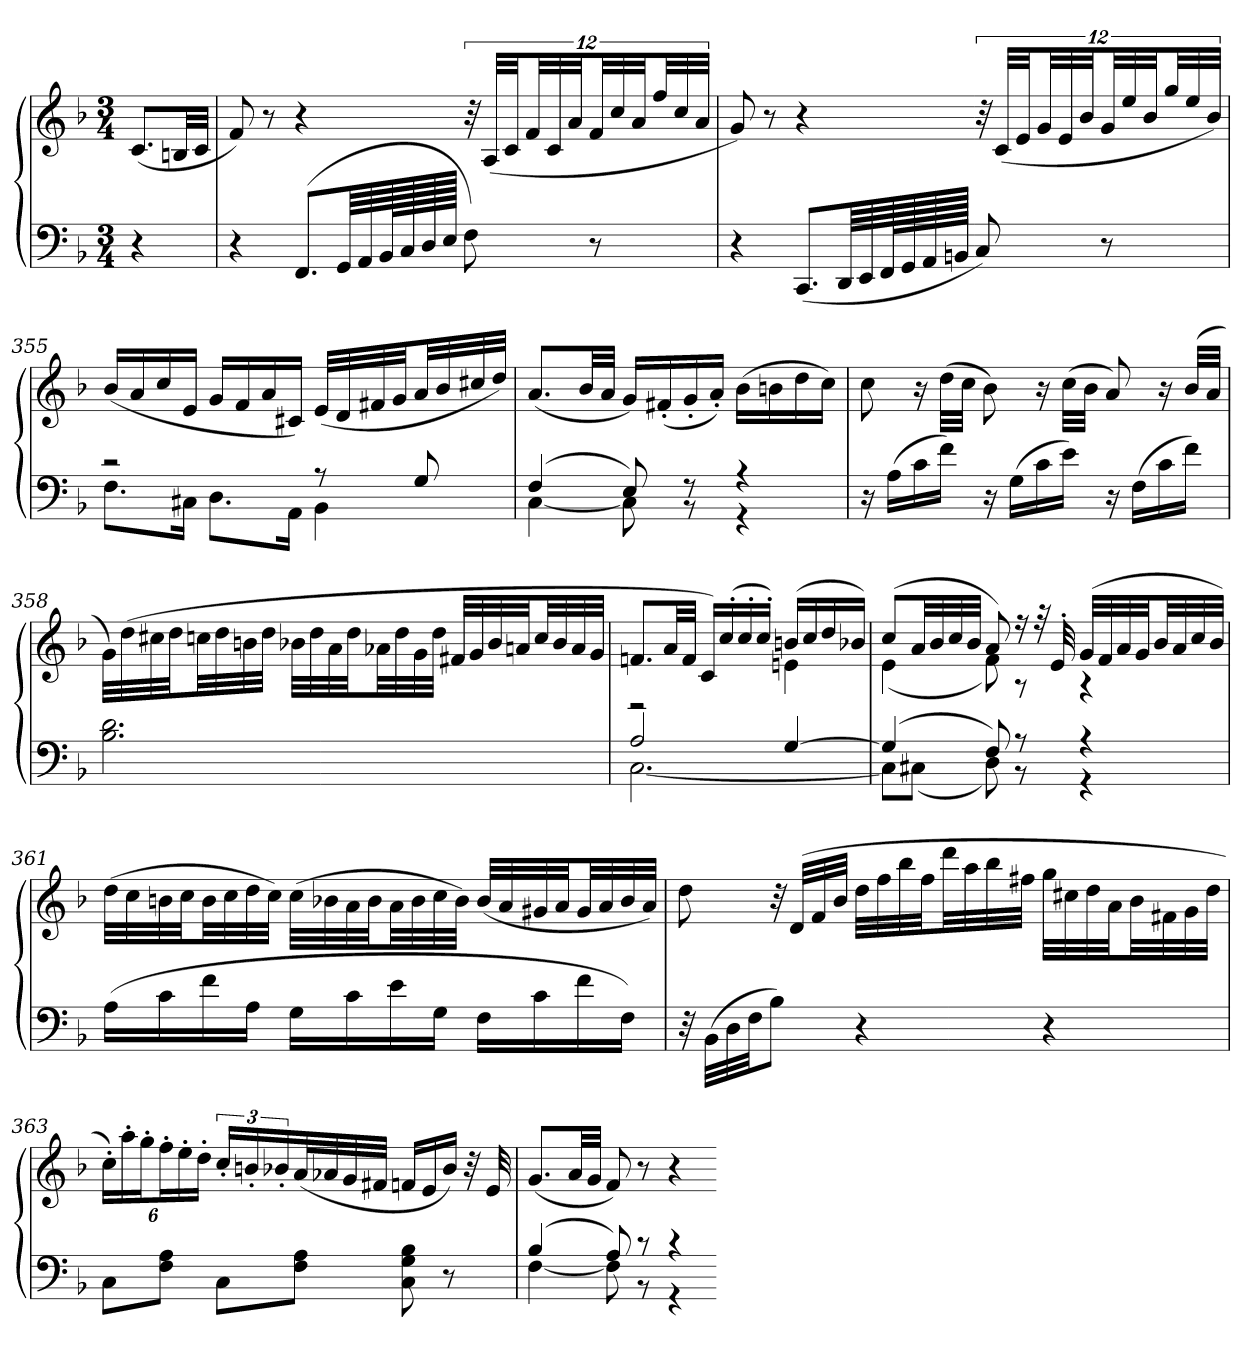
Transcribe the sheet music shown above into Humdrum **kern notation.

**kern	**kern
*part1	*part1
*staff2	*staff1
*clefF4	*clefG2
*k[b-]	*k[b-]
*M3/4	*M3/4
=	=
4r	(8.cL
.	32BnLL
.	32cJJJ
=353	=353
4r	8f)
.	8r
(8.FFL	4r
64GGLLL	.
64AA	.
128BB-L	.
128C	.
128D	.
128EJJJJJ	.
8F)	48r
.	(48ALLL
.	48cJJ
.	48fLL
.	48c
.	48aJJ
8r	48fLL
.	48cc
.	48aJJ
.	48ffLL
.	48cc
.	48aJJJ
=354	=354
4r	8g)
.	8r
(8.CCL	4r
64DDLLL	.
64EE	.
128FFL	.
128GG	.
128AA	.
128BBnJJJJJ	.
8C)	48r
.	(48cLLL
.	48eJJ
.	48gLL
.	48e
.	48b-JJ
8r	48gLL
.	48ee
.	48b-JJ
.	48ggLL
.	48ee
.	48b-JJJ)
=355	=355
*^	*
2r	8.FL	(16b-LL
.	.	16a
.	.	16cc
.	16C#XJk	16eJJ
.	8.DL	16gLL
.	.	16f
.	.	16a
.	16AAJk	16c#XJJ)
8r	4BB-	(32eLLL
.	.	32d
.	.	32f#X
.	.	32gJJ
8G	.	32aLL
.	.	32b-
.	.	32cc#X
.	.	32ddJJJ)
=356	=356	=356
(4F	[4C	(8.aL
.	.	32b-LL
.	.	32aJJJ
8E)	8C]	16gLL)
.	.	(16f#X'
8r	8r	16g'
.	.	16a'JJ)
4r	4r	(16b-LL
.	.	16bn
.	.	16dd
.	.	16ccJJ)
*v	*v	*
=357	=357
16r	8cc
(16ALL	.
16c	16r
16fJJ)	(32ddLLL
.	32ccJJJ
16r	8b-)
(16GLL	.
16c	16r
16eJJ)	(32ccLLL
.	32b-JJJ
16r	8a)
(16FLL	.
16c	16r
16fJJ)	(32b-LLL
.	32aJJJ
=358	=358
2.B- 2.d	32gLLL)
.	(32dd
.	32cc#X
.	32ddJJ
.	32ccnLL
.	32dd
.	32bn
.	32ddJJJ
.	32b-XLLL
.	32dd
.	32a
.	32ddJJ
.	32a-XLL
.	32dd
.	32g
.	32ddJJJ
.	32f#XLLL
.	32g
.	32b-
.	32anJJ
.	32ccLL
.	32b-
.	32a
.	32gJJJ
=359	=359
*^	*^
2A	[2.C	8.fnL	2r
.	.	32aLL	.
.	.	32fJJJ	.
.	.	16cLL)	.
.	.	(16cc'	.
.	.	16cc'	.
.	.	16cc'JJ)	.
[4G	.	(16bnLL	4en
.	.	16cc	.
.	.	16dd	.
.	.	16b-XJJ)	.
=360	=360	=360	=360
(4G]	8CL]	(8ccL	(4e
.	(8C#XJ	32aLL	.
.	.	32b-	.
.	.	32cc	.
.	.	32b-JJJ	.
8F)	8D)	8a)	8f)
8r	8r	16r	8r
.	.	32r	.
.	.	32e'	.
4r	4r	(32gLLL	4r
.	.	32f	.
.	.	32a	.
.	.	32gJJ	.
.	.	32b-LL	.
.	.	32a	.
.	.	32cc	.
.	.	32b-JJJ)	.
*v	*v	*	*
*	*v	*v
=361	=361
(16ALL	(32ddLLL
.	32cc
16c	32bn
.	32ccJJ
16f	32bLL
.	32cc
16AJJ	32dd
.	32ccJJJ)
16GLL	(32ccLLL
.	32b-X
16c	32a
.	32b-JJ
16e	32aLL
.	32b-
16GJJ	32cc
.	32b-JJJ)
16FLL	(32b-LLL
.	32a
16c	32g#X
.	32aJJ
16f	32g#LL
.	32a
16FJJ)	32b-
.	32aJJJ)
=362	=362
32r	8dd
(32BB-LLL	.
32D	.
32FJJ	.
8B-J)	32r
.	(32dLLL
.	32f
.	32b-JJJ
4r	32ddLLL
.	32ff
.	32bb-
.	32ffJJ
.	32dddLL
.	32aa
.	32bb-
.	32ff#XJJJ
4r	32ggLLL
.	32cc#X
.	32dd
.	32aJJ
.	32b-LL
.	32f#X
.	32g
.	32ddJJJ
=363	=363
8CL	24cc'LL)
.	24aa'
.	24gg'J
8F 8AJ	24ff'L
.	24ee'
.	24dd'JJ
8CL	24cc'LL
.	24bn'
.	24b-X'
8F 8AJ	(32aL
.	32a-X
.	32g
.	32f#XJJJ
8C 8G 8B-	16fnLL
.	16e
8r	16b-JJ)
.	32r
.	32e
=364	=364
*^	*
(4B-	[4F	(8.gL
.	.	32aLL
.	.	32gJJJ
8A)	8F]	8f)
8r	8r	8r
4r	4r	4r
*v	*v	*
=-	=-
*-	*-
